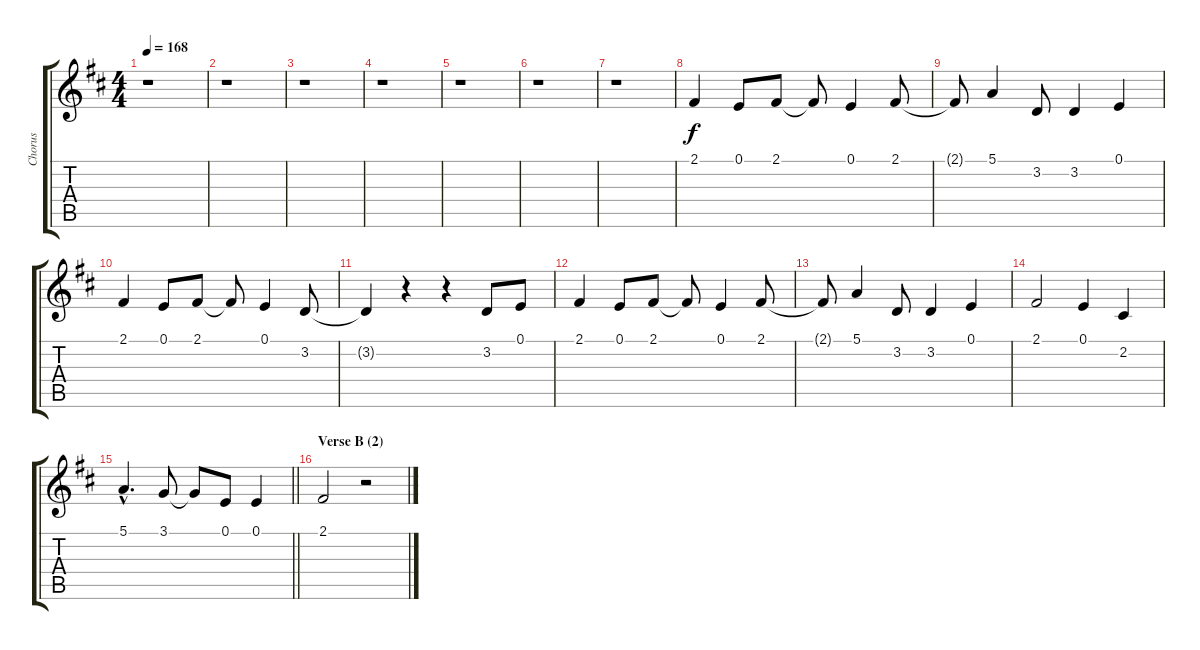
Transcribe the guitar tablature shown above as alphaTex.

\track ("Chorus" "Chorus") {instrument sopranosax}
\staff {score tabs}
\tuning (E4 B3 G3 D3 A2 E2) {hide}
\ts (4 4)
\tempo 168
\clef g2
\ks d
r.1{dy f} |
r.1 |
r.1 |
r.1 |
r.1 |
r.1 |
r.1 |
2.1.4 0.1.8 2.1.8 2.1{t}.8 0.1.4 2.1.8 |
2.1{t}.8 5.1.4 3.2.8 3.2.4 0.1.4 |
2.1.4 0.1.8 2.1.8 2.1{t}.8 0.1.4 3.2.8 |
3.2{t}.4 r.4 r.4 3.2.8 0.1.8 |
2.1.4 0.1.8 2.1.8 2.1{t}.8 0.1.4 2.1.8 |
2.1{t}.8 5.1.4 3.2.8 3.2.4 0.1.4 |
2.1.2 0.1.4 2.2.4 |
\barLineRight lightlight
5.1{hac}.4{d} 3.1.8 3.1{t}.8 0.1.8 0.1.4 |
\section ("" "Verse B (2)")
2.1.2 r.2
